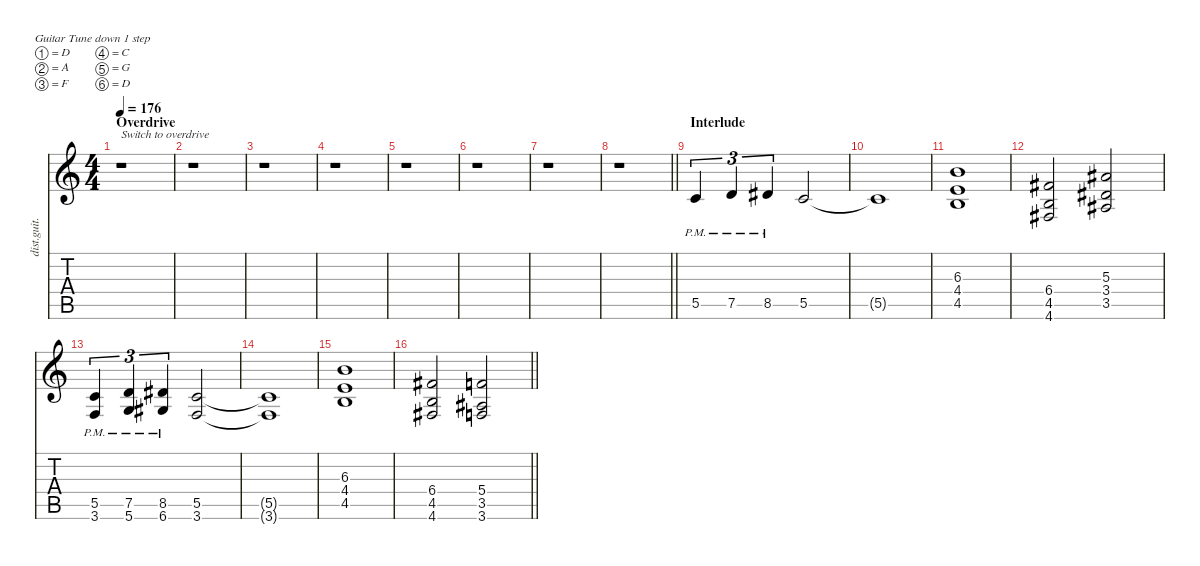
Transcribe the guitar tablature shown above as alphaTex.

\defaultSystemsLayout 4
\hideDynamics
\bracketExtendMode nobrackets
\track ("Chuck Schuldiner " "dist.guit.") {instrument distortionguitar}
\staff {score tabs}
\tuning (D4 A3 F3 C3 G2 D2)
\ts (4 4)
\section ("" "Overdrive")
\tempo 176
\clef g2
\ks c
r.1{txt "Switch to overdrive" dy f beam Down} |
r.1{beam Down} |
r.1{beam Down} |
r.1{beam Down} |
r.1{beam Down} |
r.1{beam Down} |
r.1{beam Down} |
\barLineRight lightlight
r.1{beam Down} |
\section ("" "Interlude")
5.5{pm}.4{tu (3 2) beam Up} 7.5{pm}.4{tu (3 2) beam Up} 8.5{pm acc #}.4{tu (3 2) beam Up} 5.5.2{beam Up} |
5.5{t}.1{beam Up} |
(6.3 4.4 4.5).1{beam Up} |
(6.4{acc #} 4.5 4.6{acc #}).2{beam Up} (5.3{acc #} 3.4{acc #} 3.5{acc #}).2{beam Up} |
(5.5{pm} 3.6{pm}).4{tu (3 2) beam Up} (7.5{pm} 5.6{pm}).4{tu (3 2) beam Up} (8.5{pm acc #} 6.6{pm acc #}).4{tu (3 2) beam Up} (5.5 3.6).2{beam Up} |
(5.5{t} 3.6{t}).1{beam Up} |
(6.3 4.4 4.5).1{beam Up} |
\barLineRight lightlight
(6.4{acc #} 4.5 4.6{acc #}).2{beam Up} (5.4 3.5{acc #} 3.6).2{beam Up}
